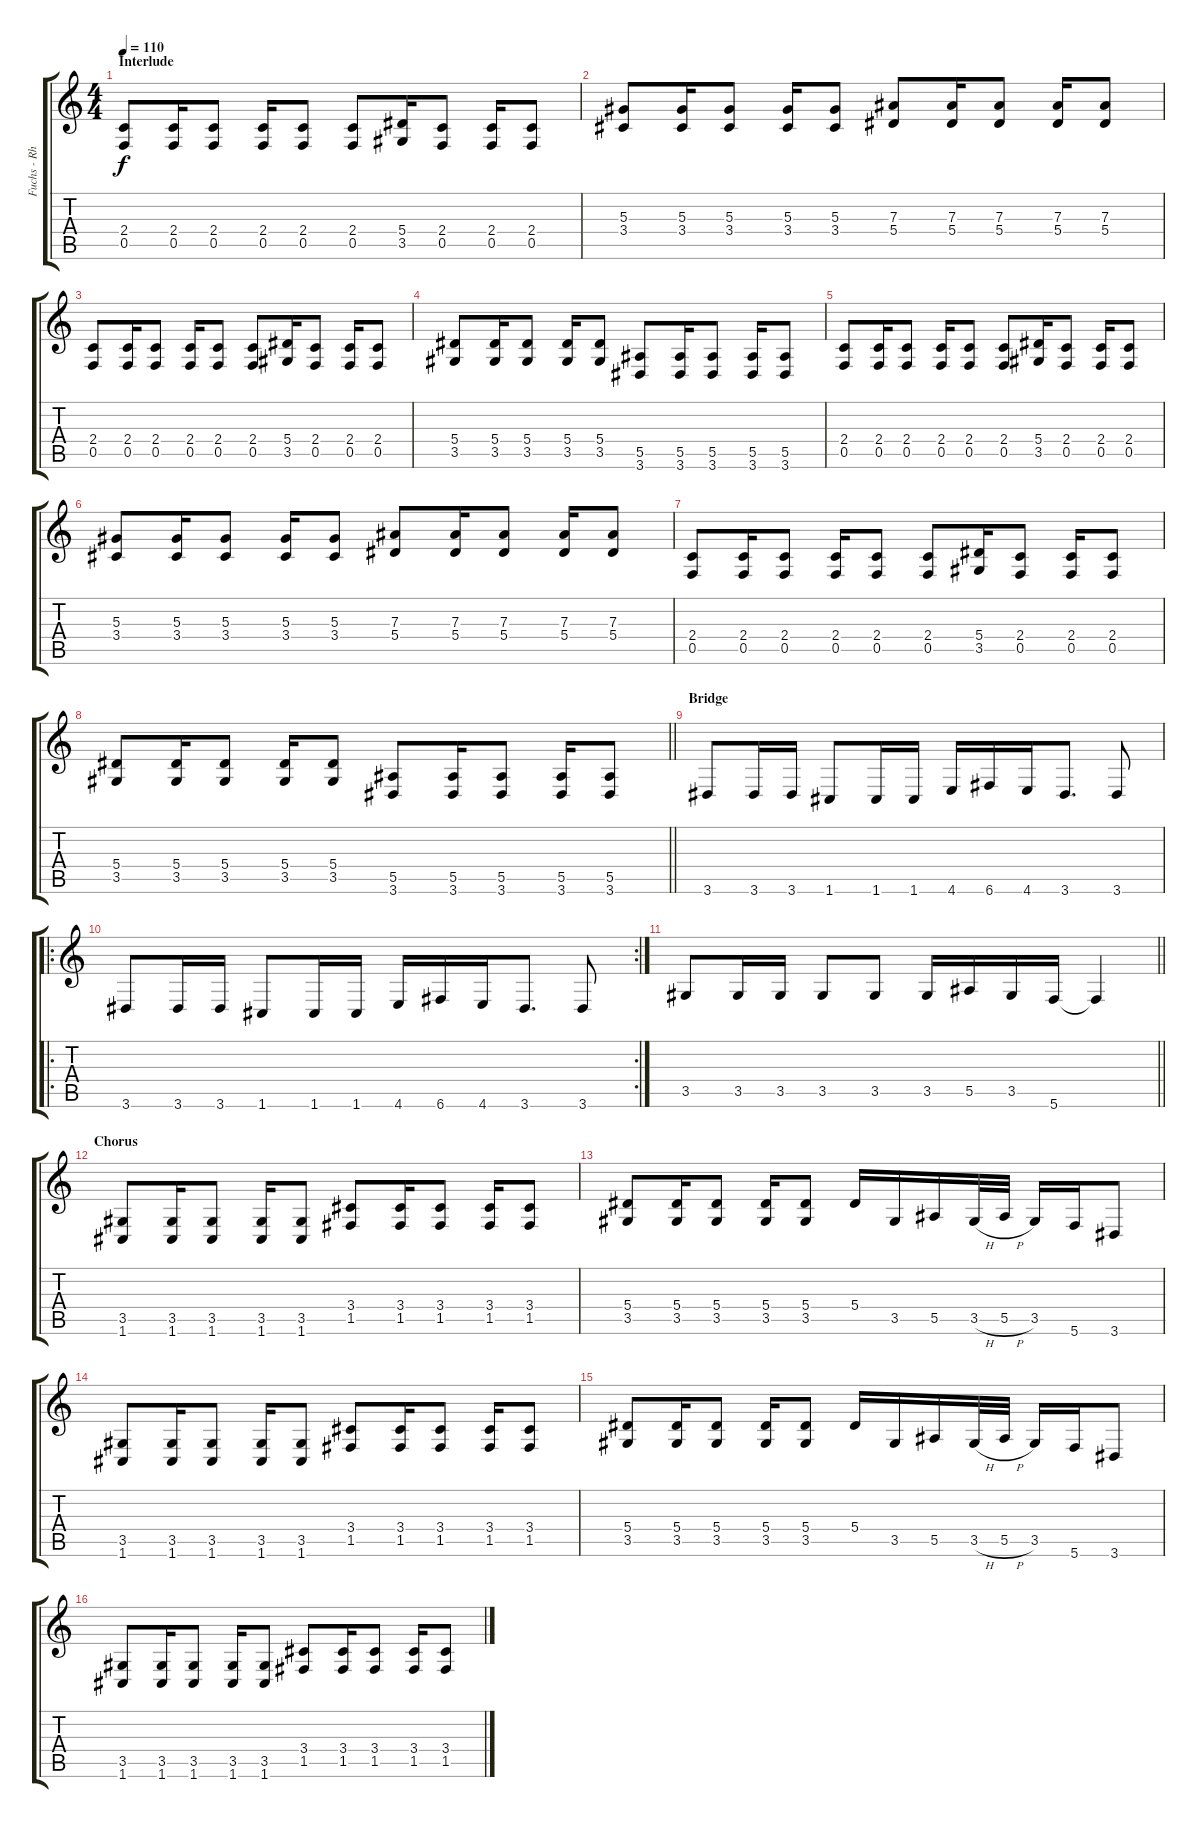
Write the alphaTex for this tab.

\track ("Fuchs - Rhythm Guitar" "Fuchs - Rh") {instrument distortionguitar}
\staff {score tabs}
\tuning (C4 G3 Eb3 Bb2 F2 C2) {hide}
\ts (4 4)
\section ("" "Interlude")
\tempo 110
\clef g2
\ks c
(2.4 0.5).8{dy f} (2.4 0.5).16 (2.4 0.5).8 (2.4 0.5).16 (2.4 0.5).8 (2.4 0.5).8 (5.4 3.5).16 (2.4 0.5).8 (2.4 0.5).16 (2.4 0.5).8 |
(5.3 3.4).8 (5.3 3.4).16 (5.3 3.4).8 (5.3 3.4).16 (5.3 3.4).8 (7.3 5.4).8 (7.3 5.4).16 (7.3 5.4).8 (7.3 5.4).16 (7.3 5.4).8 |
(2.4 0.5).8 (2.4 0.5).16 (2.4 0.5).8 (2.4 0.5).16 (2.4 0.5).8 (2.4 0.5).8 (5.4 3.5).16 (2.4 0.5).8 (2.4 0.5).16 (2.4 0.5).8 |
(5.4 3.5).8 (5.4 3.5).16 (5.4 3.5).8 (5.4 3.5).16 (5.4 3.5).8 (5.5 3.6).8 (5.5 3.6).16 (5.5 3.6).8 (5.5 3.6).16 (5.5 3.6).8 |
(2.4 0.5).8 (2.4 0.5).16 (2.4 0.5).8 (2.4 0.5).16 (2.4 0.5).8 (2.4 0.5).8 (5.4 3.5).16 (2.4 0.5).8 (2.4 0.5).16 (2.4 0.5).8 |
(5.3 3.4).8 (5.3 3.4).16 (5.3 3.4).8 (5.3 3.4).16 (5.3 3.4).8 (7.3 5.4).8 (7.3 5.4).16 (7.3 5.4).8 (7.3 5.4).16 (7.3 5.4).8 |
(2.4 0.5).8 (2.4 0.5).16 (2.4 0.5).8 (2.4 0.5).16 (2.4 0.5).8 (2.4 0.5).8 (5.4 3.5).16 (2.4 0.5).8 (2.4 0.5).16 (2.4 0.5).8 |
\barLineRight lightlight
(5.4 3.5).8 (5.4 3.5).16 (5.4 3.5).8 (5.4 3.5).16 (5.4 3.5).8 (5.5 3.6).8 (5.5 3.6).16 (5.5 3.6).8 (5.5 3.6).16 (5.5 3.6).8 |
\section ("" "Bridge")
3.6.8 3.6.16 3.6.16 1.6.8 1.6.16 1.6.16 4.6.16 6.6.16 4.6.16 3.6.8{d} 3.6.8 |
\ro
\rc 2
3.6.8 3.6.16 3.6.16 1.6.8 1.6.16 1.6.16 4.6.16 6.6.16 4.6.16 3.6.8{d} 3.6.8 |
\barLineRight lightlight
3.5.8 3.5.16 3.5.16 3.5.8 3.5.8 3.5.16 5.5.16 3.5.16 5.6.16 5.6{t}.4 |
\section ("" "Chorus")
(3.5 1.6).8 (3.5 1.6).16 (3.5 1.6).8 (3.5 1.6).16 (3.5 1.6).8 (3.4 1.5).8 (3.4 1.5).16 (3.4 1.5).8 (3.4 1.5).16 (3.4 1.5).8 |
(5.4 3.5).8 (5.4 3.5).16 (5.4 3.5).8 (5.4 3.5).16 (5.4 3.5).8 5.4.16 3.5.16 5.5.16 3.5{h}.32 5.5{h}.32 3.5.16 5.6.16 3.6.8 |
(3.5 1.6).8 (3.5 1.6).16 (3.5 1.6).8 (3.5 1.6).16 (3.5 1.6).8 (3.4 1.5).8 (3.4 1.5).16 (3.4 1.5).8 (3.4 1.5).16 (3.4 1.5).8 |
(5.4 3.5).8 (5.4 3.5).16 (5.4 3.5).8 (5.4 3.5).16 (5.4 3.5).8 5.4.16 3.5.16 5.5.16 3.5{h}.32 5.5{h}.32 3.5.16 5.6.16 3.6.8 |
(3.5 1.6).8 (3.5 1.6).16 (3.5 1.6).8 (3.5 1.6).16 (3.5 1.6).8 (3.4 1.5).8 (3.4 1.5).16 (3.4 1.5).8 (3.4 1.5).16 (3.4 1.5).8
